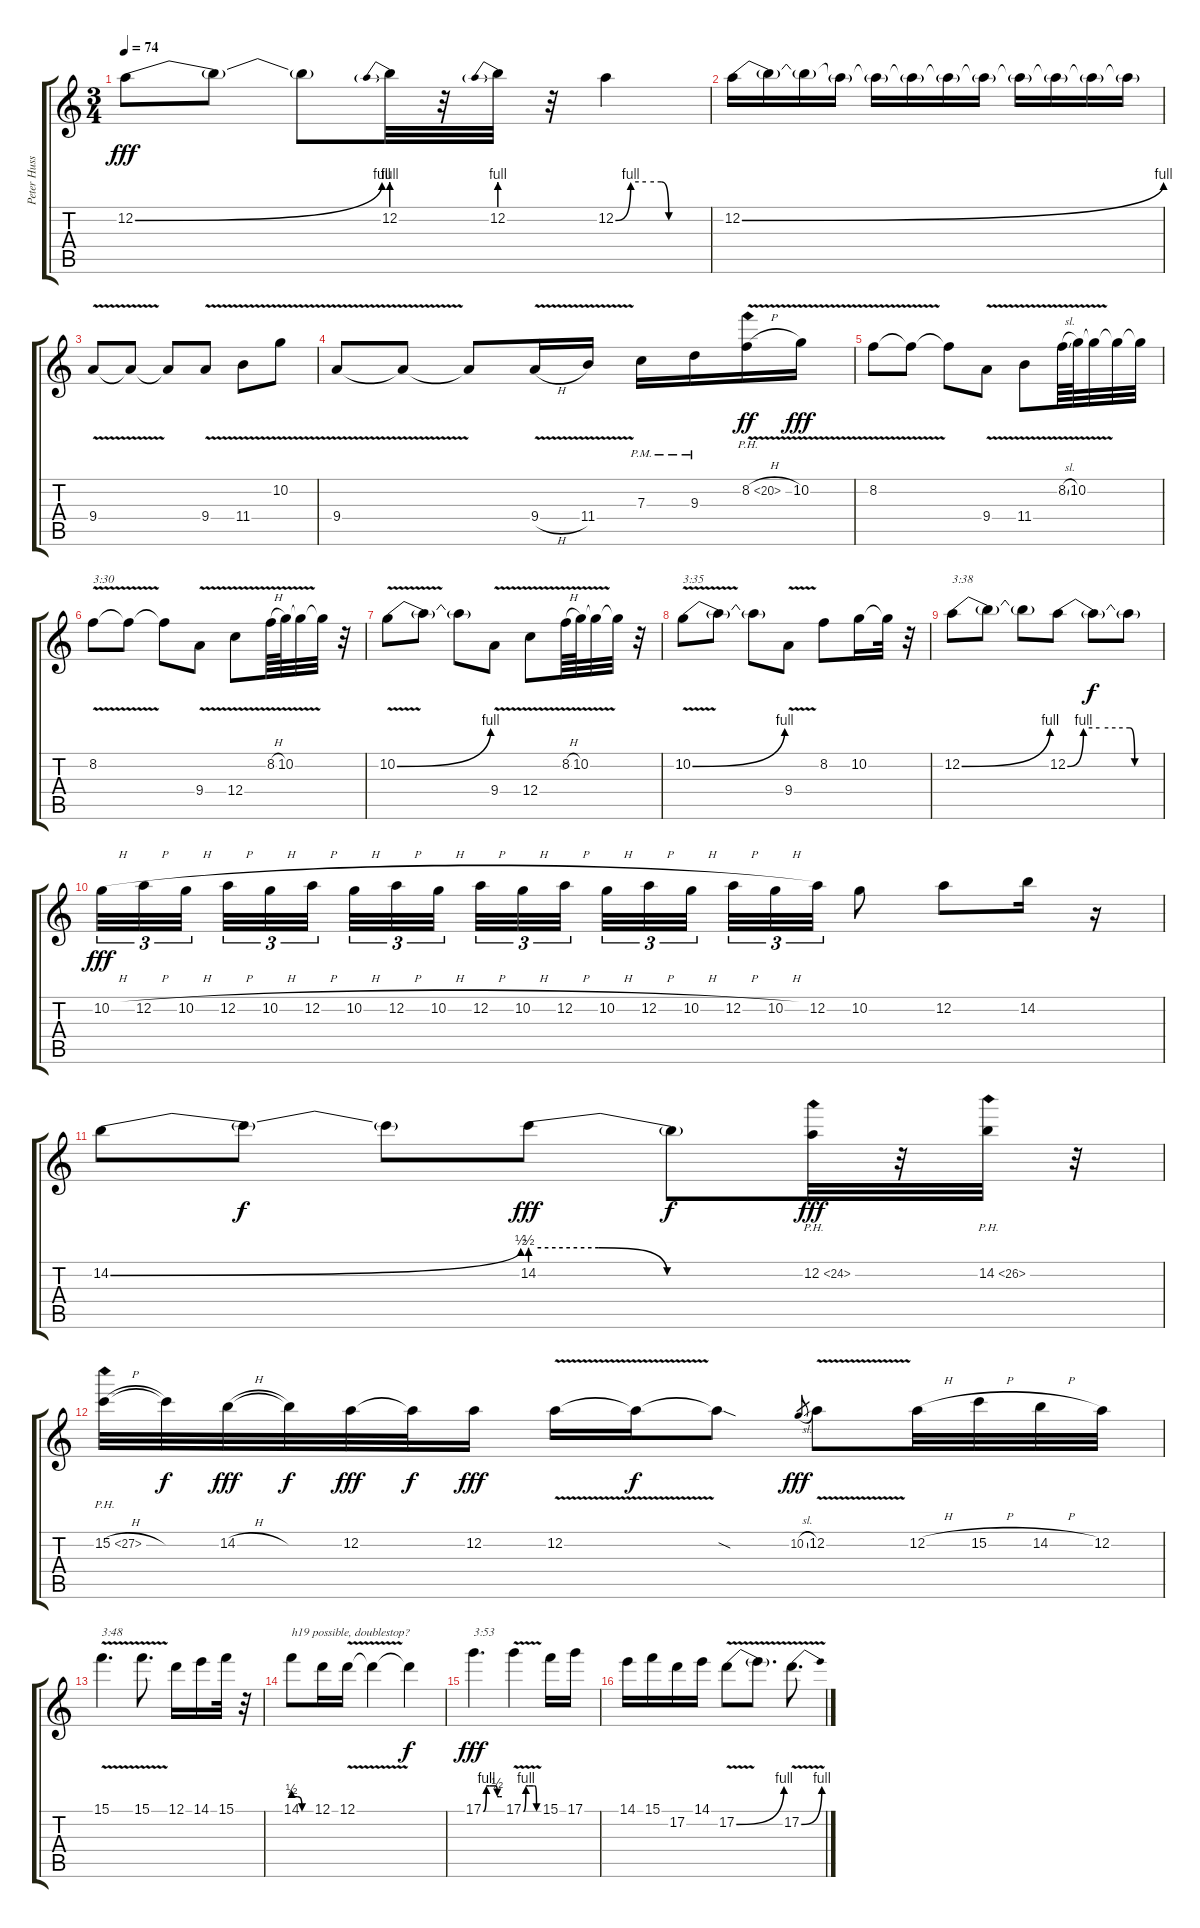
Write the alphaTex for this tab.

\track ("Peter Huss/Andy LaRocque (Lead Guitar)" "Peter Huss") {instrument acousticguitarsteel}
\staff {score tabs}
\tuning (D4 A3 F3 C3 G2 D2) {hide}
\ts (3 4)
\tempo 74
\clef g2
\ks c
12.2{be (bend 0 0 60 4)}.8{dy fff} 12.2{t}.8 12.2{t}.8 12.2{be (prebend 0 4 60 4)}.32 r.32 12.2{be (prebend 0 4 60 4)}.32 r.32 12.2{be (custom 0 0 10 4 20 4 30 4 35 0 60 0)}.4 |
12.2{be (bend 0 0 60 4)}.16 12.2{t}.16 12.2{t}.16 12.2{t}.16 12.2{t}.16 12.2{t}.16 12.2{t}.16 12.2{t}.16 12.2{t}.16 12.2{t}.16 12.2{t}.16 12.2{t}.16 |
9.4{v}.8 9.4{t}.8 9.4{t}.8 9.4{v}.8 11.4{v}.8 10.2{v}.8 |
9.4{v}.8 9.4{t}.8 9.4{t}.8 9.4{v h}.16 11.4{v}.16 7.3{pm}.16 9.3{pm}.16 8.2{ph 12 v h}.16{dy ff} 10.2{v}.16{dy fff} |
8.2{v}.8 8.2{t}.8 8.2{t}.8 9.4{v}.8 11.4{v}.8 8.2{v sl}.64 10.2{v}.64 10.2{t}.32 10.2{t}.32 10.2{t}.32 |
8.2{v}.8{txt "3:30"} 8.2{t}.8 8.2{t}.8 9.4{v}.8 12.4{v}.8 8.2{v h}.64 10.2{v}.64 10.2{t}.32 10.2{t}.32 r.32 |
10.2{be (bend 0 0 60 4) v}.8 10.2{t}.8 10.2{t}.8 9.4{v}.8 12.4{v}.8 8.2{v h}.64 10.2{v}.64 10.2{t}.32 10.2{t}.32 r.32 |
10.2{be (bend 0 0 60 4) v}.8{txt "3:35"} 10.2{t}.8 10.2{t}.8 9.4{v}.8 8.2.8 10.2.16 10.2{t}.32 r.32 |
12.2{be (bend 0 0 60 4)}.8{txt "3:38"} 12.2{t}.8 12.2{t}.8 12.2{be (custom 0 0 10 4 20 4 30 4 39 4 42 0 60 0)}.8 12.2{t}.8{dy f} 12.2{t}.8 |
10.2{h}.32{tu (3 2) dy fff} 12.2{h}.32{tu (3 2)} 10.2{h}.32{tu (3 2) beam splitsecondary} 12.2{h}.32{tu (3 2)} 10.2{h}.32{tu (3 2)} 12.2{h}.32{tu (3 2) beam splitsecondary} 10.2{h}.32{tu (3 2)} 12.2{h}.32{tu (3 2)} 10.2{h}.32{tu (3 2) beam splitsecondary} 12.2{h}.32{tu (3 2)} 10.2{h}.32{tu (3 2)} 12.2{h}.32{tu (3 2)} 10.2{h}.32{tu (3 2)} 12.2{h}.32{tu (3 2)} 10.2{h}.32{tu (3 2) beam splitsecondary} 12.2{h}.32{tu (3 2)} 10.2{h}.32{tu (3 2)} 12.2.32{tu (3 2)} 10.2.8 12.2.8 14.2.16 r.16 |
14.2{be (bend 0 0 60 2)}.8 14.2{t}.8{dy f} 14.2{t}.8 14.2{be (custom 0 2 15 2 30 0 60 0)}.8{dy fff} 14.2{t}.8{dy f} 12.2{ph 12}.32{dy fff} r.32 14.2{ph 12}.32 r.32 |
15.2{ph 12 h}.32 15.2{t}.32{dy f} 14.2{h}.32{dy fff} 14.2{t}.32{dy f} 12.2.32{dy fff} 12.2{t}.32{dy f} 12.2.16{dy fff} 12.2{v}.16 12.2{t}.16{dy f} 12.2{sod t}.8 10.2{sl}.8{gr dy fff} 12.2{v}.8 12.2{h}.32 15.2{h}.32 14.2{h}.32 12.2.32 |
15.1{v}.4{d txt "3:48"} 15.1{v}.8{d} 12.1.16 14.1.16 15.1.32 r.32 |
14.1{be (custom 0 2 15 2 30 0 60 0)}.8{txt "h19 possible, doublestop?"} 12.1.16 12.1{v}.16 12.1{t}.4 12.1{t}.4{dy f} |
17.1{be (custom 0 0 10 4 20 4 40 4 45 2 52 2 60 2)}.4{d txt "3:53" dy fff} 17.1{be (custom 0 0 10 4 20 4 40 4 45 4 52 0 60 0) v}.4 15.1.16 17.1.16 |
14.1.16 15.1.16 17.2.16 14.1.16 17.2{be (bend 0 0 60 4) v}.8 17.2{t}.8{d} 17.2{be (bend 0 0 60 4) v}.8{d}
